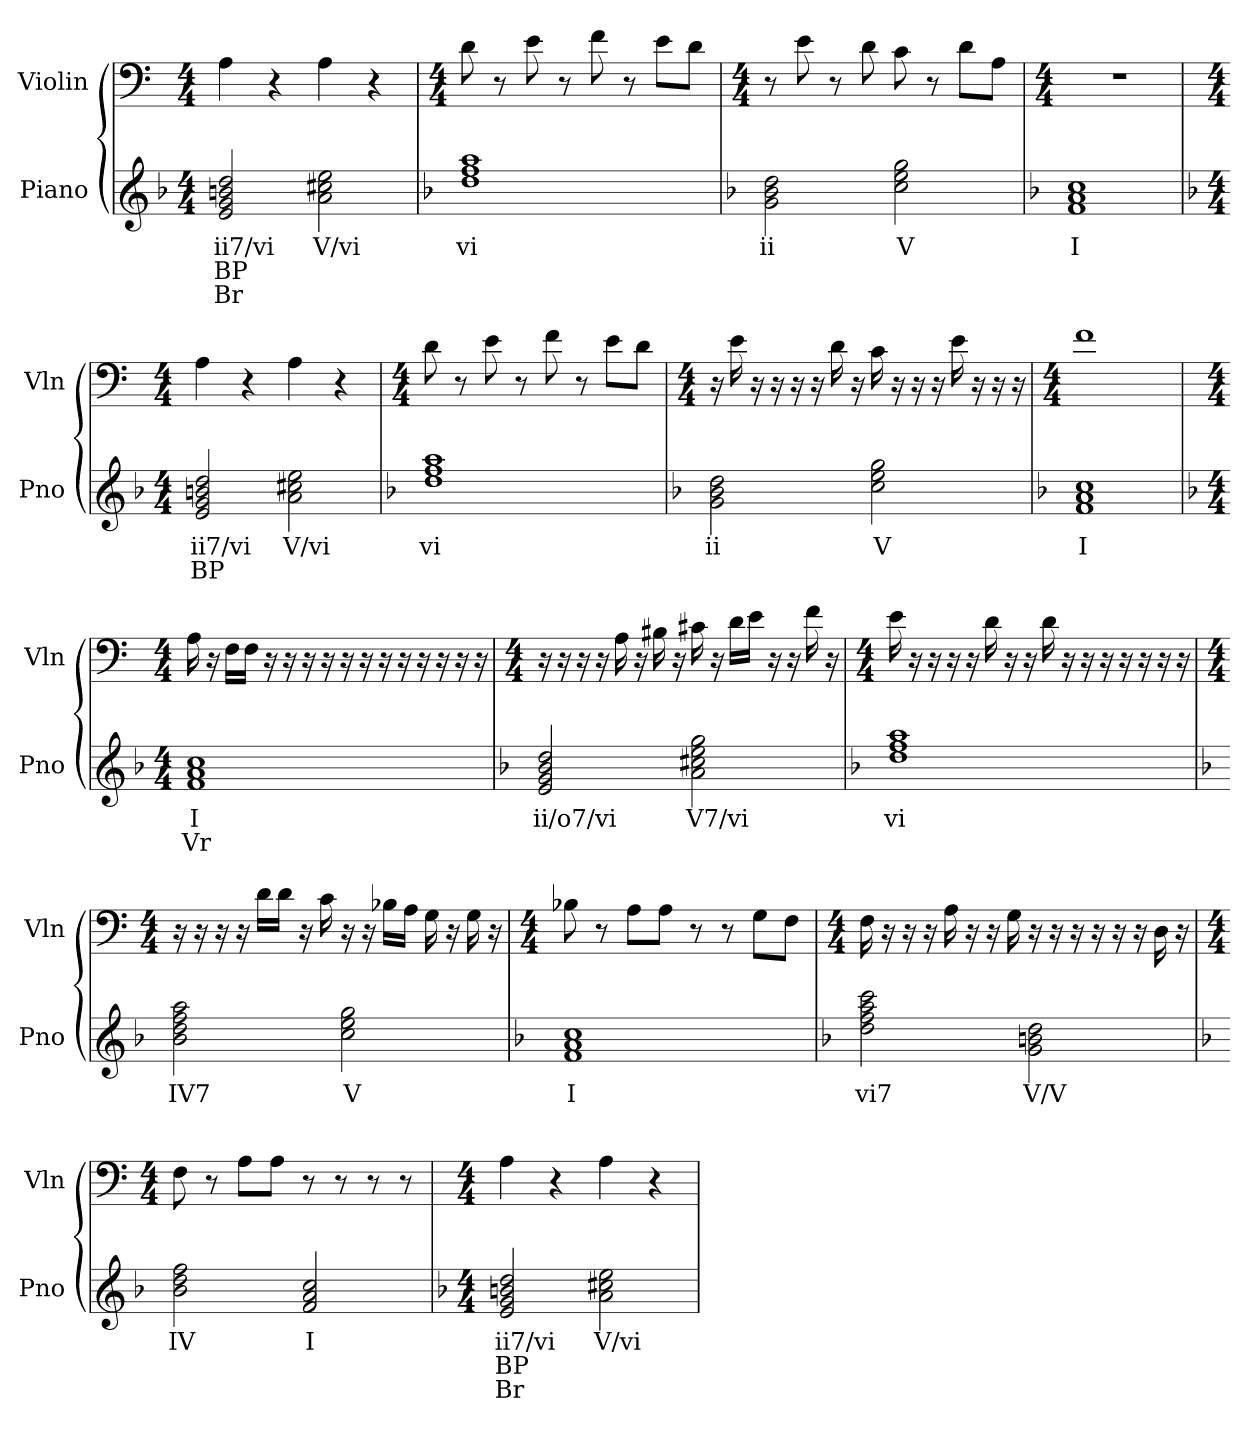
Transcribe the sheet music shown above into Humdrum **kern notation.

**kern	**text	**text	**text	**kern
*part2	*part2	*part2	*part2	*part1
*staff2	*staff2	*staff2	*staff2	*staff1
*I"Piano	*	*	*	*I"Violin
*I'Pno	*	*	*	*I'Vln
*k[b-]	*	*	*	*
*F:	*	*	*	*
*M4/4	*	*	*	*M4/4
=	=	=	=	=
2e 2g 2bn 2dd	ii7/vi	BP	Br	4A
.	.	.	.	4r
2a 2cc#X 2ee	V/vi	.	.	4A
.	.	.	.	4r
=	=	=	=	=
*k[b-]	*	*	*	*
*F:	*	*	*	*
*	*	*	*	*M4/4
1dd 1ff 1aa	vi	.	.	8d
.	.	.	.	8r
.	.	.	.	8e
.	.	.	.	8r
.	.	.	.	8f
.	.	.	.	8r
.	.	.	.	8eL
.	.	.	.	8dJ
=	=	=	=	=
*k[b-]	*	*	*	*
*F:	*	*	*	*
*	*	*	*	*M4/4
2g 2b- 2dd	ii	.	.	8r
.	.	.	.	8e
.	.	.	.	8r
.	.	.	.	8d
2cc 2ee 2gg	V	.	.	8c
.	.	.	.	8r
.	.	.	.	8dL
.	.	.	.	8AJ
=	=	=	=	=
*k[b-]	*	*	*	*
*F:	*	*	*	*
*	*	*	*	*M4/4
1f 1a 1cc	I	.	.	1r
=	=	=	=	=
*k[b-]	*	*	*	*
*F:	*	*	*	*
*M4/4	*	*	*	*M4/4
2e 2g 2bn 2dd	ii7/vi	BP	.	4A
.	.	.	.	4r
2a 2cc#X 2ee	V/vi	.	.	4A
.	.	.	.	4r
=	=	=	=	=
*k[b-]	*	*	*	*
*F:	*	*	*	*
*	*	*	*	*M4/4
1dd 1ff 1aa	vi	.	.	8d
.	.	.	.	8r
.	.	.	.	8e
.	.	.	.	8r
.	.	.	.	8f
.	.	.	.	8r
.	.	.	.	8eL
.	.	.	.	8dJ
=	=	=	=	=
*k[b-]	*	*	*	*
*F:	*	*	*	*
*	*	*	*	*M4/4
2g 2b- 2dd	ii	.	.	16r
.	.	.	.	16e
.	.	.	.	16r
.	.	.	.	16r
.	.	.	.	16r
.	.	.	.	16r
.	.	.	.	16d
.	.	.	.	16r
2cc 2ee 2gg	V	.	.	16c
.	.	.	.	16r
.	.	.	.	16r
.	.	.	.	16r
.	.	.	.	16e
.	.	.	.	16r
.	.	.	.	16r
.	.	.	.	16r
=	=	=	=	=
*k[b-]	*	*	*	*
*F:	*	*	*	*
*	*	*	*	*M4/4
1f 1a 1cc	I	.	.	1f
=	=	=	=	=
*k[b-]	*	*	*	*
*F:	*	*	*	*
*M4/4	*	*	*	*M4/4
1f 1a 1cc	I	Vr	.	16A
.	.	.	.	16r
.	.	.	.	16FLL
.	.	.	.	16FJJ
.	.	.	.	16r
.	.	.	.	16r
.	.	.	.	16r
.	.	.	.	16r
.	.	.	.	16r
.	.	.	.	16r
.	.	.	.	16r
.	.	.	.	16r
.	.	.	.	16r
.	.	.	.	16r
.	.	.	.	16r
.	.	.	.	16r
=	=	=	=	=
*k[b-]	*	*	*	*
*F:	*	*	*	*
*	*	*	*	*M4/4
2e 2g 2b- 2dd	ii/o7/vi	.	.	16r
.	.	.	.	16r
.	.	.	.	16r
.	.	.	.	16r
.	.	.	.	16A
.	.	.	.	16r
.	.	.	.	16B#X
.	.	.	.	16r
2a 2cc#X 2ee 2gg	V7/vi	.	.	16c#X
.	.	.	.	16r
.	.	.	.	16dLL
.	.	.	.	16eJJ
.	.	.	.	16r
.	.	.	.	16r
.	.	.	.	16f
.	.	.	.	16r
=	=	=	=	=
*k[b-]	*	*	*	*
*F:	*	*	*	*
*	*	*	*	*M4/4
1dd 1ff 1aa	vi	.	.	16e
.	.	.	.	16r
.	.	.	.	16r
.	.	.	.	16r
.	.	.	.	16r
.	.	.	.	16d
.	.	.	.	16r
.	.	.	.	16r
.	.	.	.	16d
.	.	.	.	16r
.	.	.	.	16r
.	.	.	.	16r
.	.	.	.	16r
.	.	.	.	16r
.	.	.	.	16r
.	.	.	.	16r
=	=	=	=	=
*k[b-]	*	*	*	*
*F:	*	*	*	*
*	*	*	*	*M4/4
2b- 2dd 2ff 2aa	IV7	.	.	16r
.	.	.	.	16r
.	.	.	.	16r
.	.	.	.	16r
.	.	.	.	16dLL
.	.	.	.	16dJJ
.	.	.	.	16r
.	.	.	.	16c
2cc 2ee 2gg	V	.	.	16r
.	.	.	.	16r
.	.	.	.	16B-XLL
.	.	.	.	16AJJ
.	.	.	.	16G
.	.	.	.	16r
.	.	.	.	16G
.	.	.	.	16r
=	=	=	=	=
*k[b-]	*	*	*	*
*F:	*	*	*	*
*	*	*	*	*M4/4
1f 1a 1cc	I	.	.	8B-X
.	.	.	.	8r
.	.	.	.	8AL
.	.	.	.	8AJ
.	.	.	.	8r
.	.	.	.	8r
.	.	.	.	8GL
.	.	.	.	8FJ
=	=	=	=	=
*k[b-]	*	*	*	*
*F:	*	*	*	*
*	*	*	*	*M4/4
2dd 2ff 2aa 2ccc	vi7	.	.	16F
.	.	.	.	16r
.	.	.	.	16r
.	.	.	.	16r
.	.	.	.	16A
.	.	.	.	16r
.	.	.	.	16r
.	.	.	.	16G
2g 2bn 2dd	V/V	.	.	16r
.	.	.	.	16r
.	.	.	.	16r
.	.	.	.	16r
.	.	.	.	16r
.	.	.	.	16r
.	.	.	.	16D
.	.	.	.	16r
=	=	=	=	=
*k[b-]	*	*	*	*
*F:	*	*	*	*
*	*	*	*	*M4/4
2b- 2dd 2ff	IV	.	.	8F
.	.	.	.	8r
.	.	.	.	8AL
.	.	.	.	8AJ
2f 2a 2cc	I	.	.	8r
.	.	.	.	8r
.	.	.	.	8r
.	.	.	.	8r
=	=	=	=	=
*k[b-]	*	*	*	*
*F:	*	*	*	*
*M4/4	*	*	*	*M4/4
2e 2g 2bn 2dd	ii7/vi	BP	Br	4A
.	.	.	.	4r
2a 2cc#X 2ee	V/vi	.	.	4A
.	.	.	.	4r
=	=	=	=	=
*-	*-	*-	*-	*-
